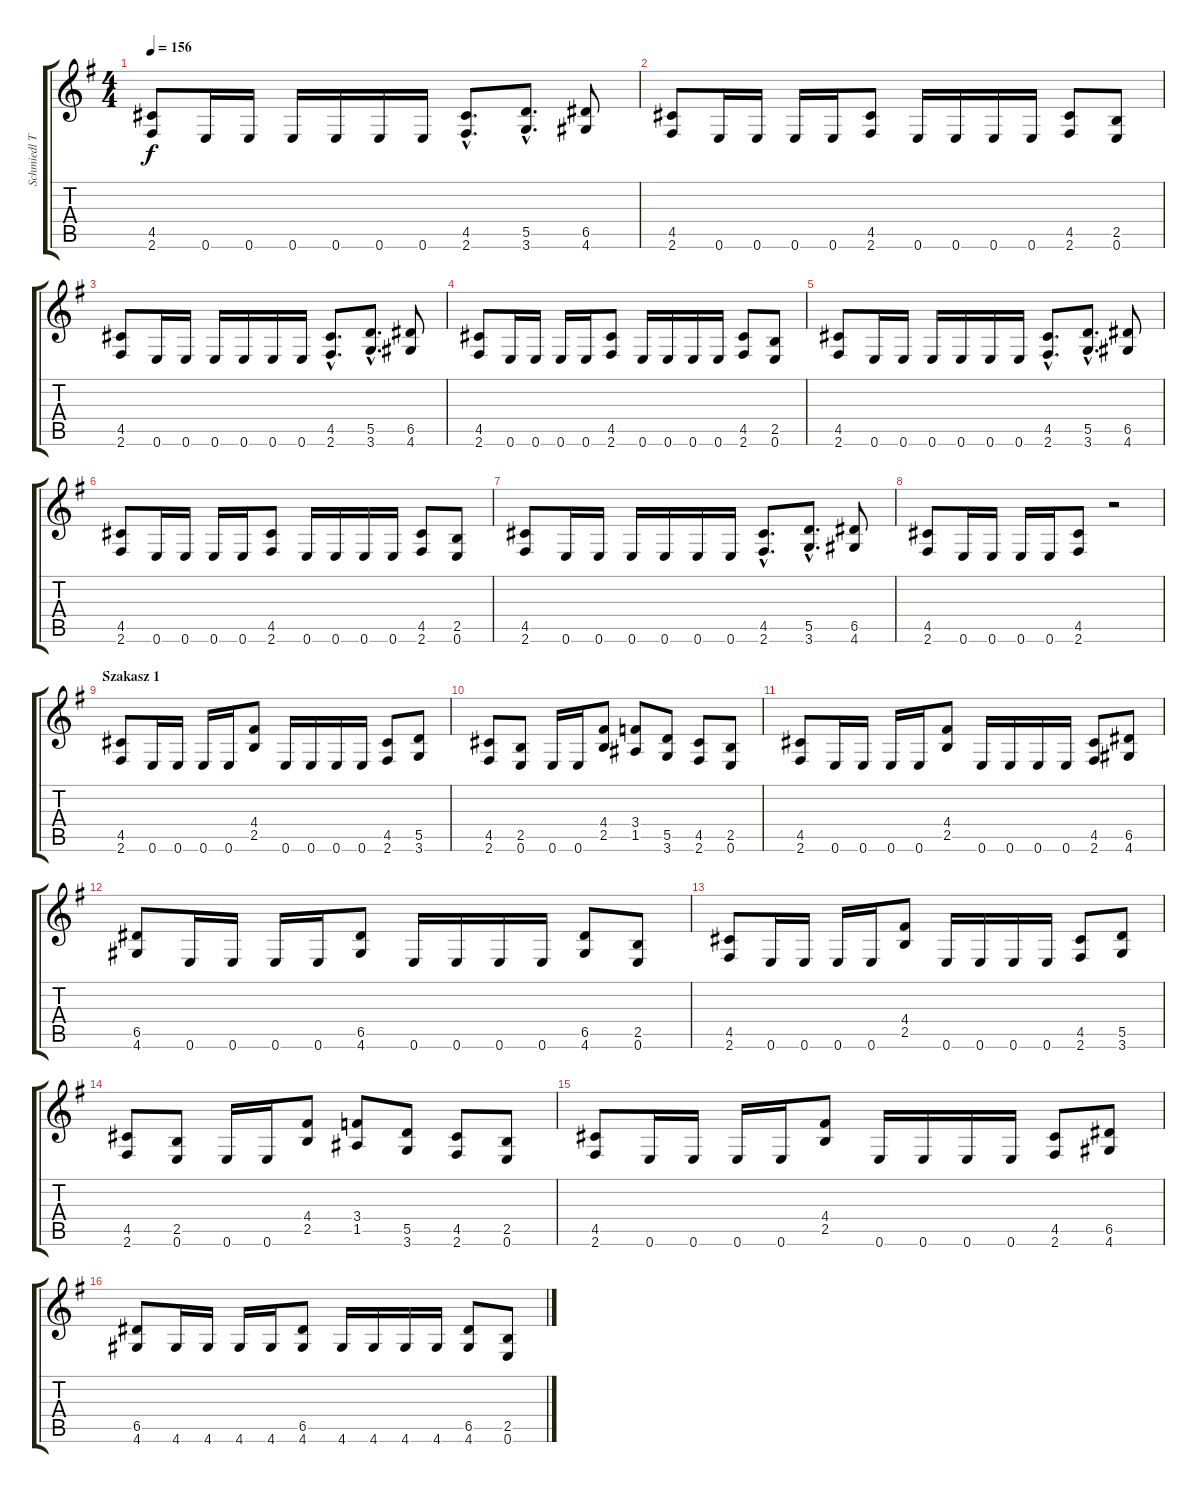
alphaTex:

\track ("Schmiedl Tamás" "Schmiedl T") {instrument distortionguitar}
\staff {score tabs}
\tuning (E4 B3 G3 D3 A2 E2) {hide}
\ts (4 4)
\tempo 156
\clef g2
\ks eminor
(4.5 2.6).8{dy f instrument distortionguitar} 0.6.16 0.6.16 0.6.16 0.6.16 0.6.16 0.6.16 (4.5{hac} 2.6{hac}).8{d} (5.5{hac} 3.6{hac}).8{d} (6.5 4.6).8 |
(4.5 2.6).8 0.6.16 0.6.16 0.6.16 0.6.16 (4.5 2.6).8 0.6.16 0.6.16 0.6.16 0.6.16 (4.5 2.6).8 (2.5 0.6).8 |
(4.5 2.6).8 0.6.16 0.6.16 0.6.16 0.6.16 0.6.16 0.6.16 (4.5{hac} 2.6{hac}).8{d} (5.5{hac} 3.6{hac}).8{d} (6.5 4.6).8 |
(4.5 2.6).8 0.6.16 0.6.16 0.6.16 0.6.16 (4.5 2.6).8 0.6.16 0.6.16 0.6.16 0.6.16 (4.5 2.6).8 (2.5 0.6).8 |
(4.5 2.6).8 0.6.16 0.6.16 0.6.16 0.6.16 0.6.16 0.6.16 (4.5{hac} 2.6{hac}).8{d} (5.5{hac} 3.6{hac}).8{d} (6.5 4.6).8 |
(4.5 2.6).8 0.6.16 0.6.16 0.6.16 0.6.16 (4.5 2.6).8 0.6.16 0.6.16 0.6.16 0.6.16 (4.5 2.6).8 (2.5 0.6).8 |
(4.5 2.6).8 0.6.16 0.6.16 0.6.16 0.6.16 0.6.16 0.6.16 (4.5{hac} 2.6{hac}).8{d} (5.5{hac} 3.6{hac}).8{d} (6.5 4.6).8 |
(4.5 2.6).8 0.6.16 0.6.16 0.6.16 0.6.16 (4.5 2.6).8 r.2 |
\section ("" "Szakasz 1")
(4.5 2.6).8 0.6.16 0.6.16 0.6.16 0.6.16 (4.4 2.5).8 0.6.16 0.6.16 0.6.16 0.6.16 (4.5 2.6).8 (5.5 3.6).8 |
(4.5 2.6).8 (2.5 0.6).8 0.6.16 0.6.16 (4.4 2.5).8 (3.4 1.5).8 (5.5 3.6).8 (4.5 2.6).8 (2.5 0.6).8 |
(4.5 2.6).8 0.6.16 0.6.16 0.6.16 0.6.16 (4.4 2.5).8 0.6.16 0.6.16 0.6.16 0.6.16 (4.5 2.6).8 (6.5 4.6).8 |
(6.5 4.6).8 0.6.16 0.6.16 0.6.16 0.6.16 (6.5 4.6).8 0.6.16 0.6.16 0.6.16 0.6.16 (6.5 4.6).8 (2.5 0.6).8 |
(4.5 2.6).8 0.6.16 0.6.16 0.6.16 0.6.16 (4.4 2.5).8 0.6.16 0.6.16 0.6.16 0.6.16 (4.5 2.6).8 (5.5 3.6).8 |
(4.5 2.6).8 (2.5 0.6).8 0.6.16 0.6.16 (4.4 2.5).8 (3.4 1.5).8 (5.5 3.6).8 (4.5 2.6).8 (2.5 0.6).8 |
(4.5 2.6).8 0.6.16 0.6.16 0.6.16 0.6.16 (4.4 2.5).8 0.6.16 0.6.16 0.6.16 0.6.16 (4.5 2.6).8 (6.5 4.6).8 |
(6.5 4.6).8 4.6.16 4.6.16 4.6.16 4.6.16 (6.5 4.6).8 4.6.16 4.6.16 4.6.16 4.6.16 (6.5 4.6).8 (2.5 0.6).8
